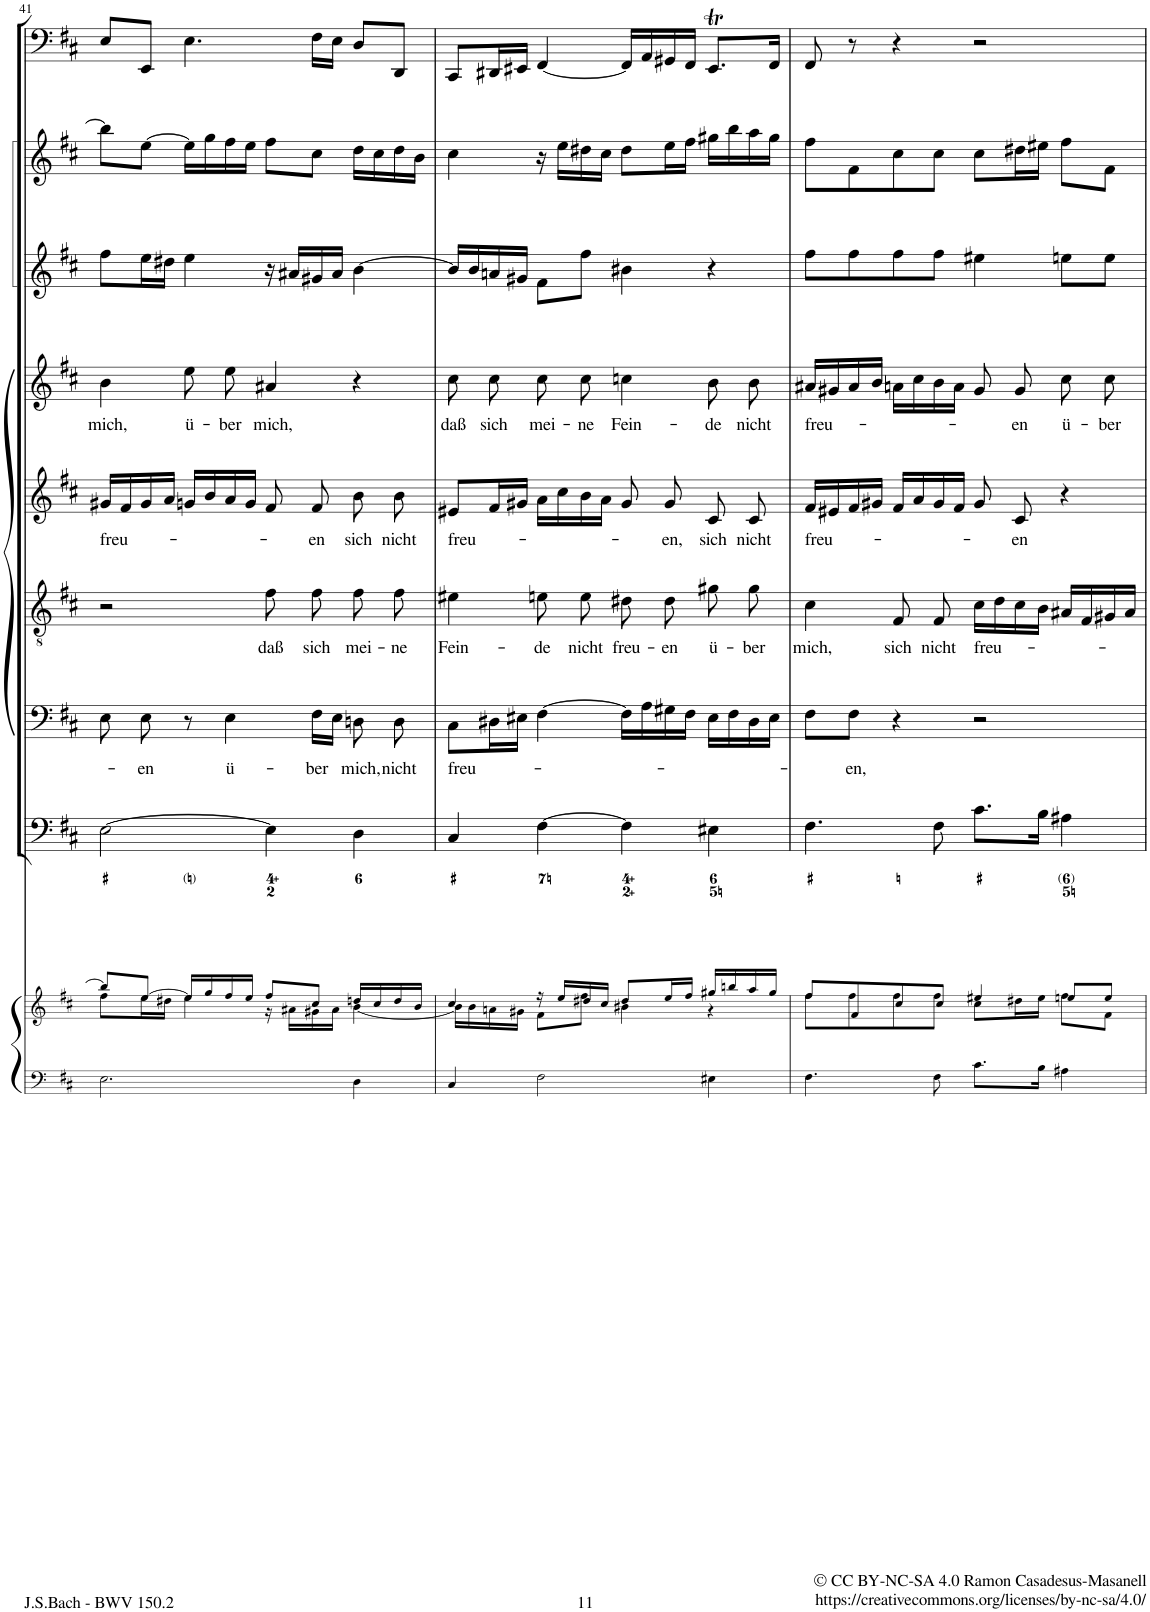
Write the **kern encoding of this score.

**kern	**kern	**kern	**kern	**text	**kern	**text	**kern	**text	**kern	**text	**kern	**kern	**kern
*part9	*part9	*part8	*part7	*part7	*part6	*part6	*part5	*part5	*part4	*part4	*part3	*part2	*part1
*staff10	*staff9	*staff8	*staff7	*staff7	*staff6	*staff6	*staff5	*staff5	*staff4	*staff4	*staff3	*staff2	*staff1
*I"Piano reduction	*	*I"Continuo	*I"Basso	*	*I"Tenore	*	*I"Alto	*	*I"Soprano	*	*I"Violino II	*I"Violino I	*I"Fagotto
*I'Pno	*	*	*	*	*	*	*	*	*	*	*I'Vln	*I'Vln	*
!!LO:PB:g=z
*clefF4	*clefG2	*clefF4	*clefF4	*	*clefGv2	*	*clefG2	*	*clefG2	*	*clefG2	*clefG2	*clefF4
*k[f#c#]	*k[f#c#]	*k[f#c#]	*k[f#c#]	*	*k[f#c#]	*	*k[f#c#]	*	*k[f#c#]	*	*k[f#c#]	*k[f#c#]	*k[f#c#]
*M4/4	*M4/4	*M4/4	*M4/4	*	*M4/4	*	*M4/4	*	*M4/4	*	*M4/4	*M4/4	*M4/4
*met(c)	*met(c)	*met(c)	*met(c)	*	*met(c)	*	*met(c)	*	*met(c)	*	*met(c)	*met(c)	*met(c)
=41	=41	=41	=41	=41	=41	=41	=41	=41	=41	=41	=41	=41	=41
*	*^	*	*	*	*	*	*	*	*	*	*	*	*
!	!	!	!	!	!	!	!	!	!LO:LY:b	!	!LO:LY:b	!	!	!
2.E\	8bb/L]	8ff#\L	[2E\	8E\	.	2r	.	16g#X/LL	freu-	4b\	mich,	8ff#\L	8bb\L]	8E/L
.	.	.	.	.	.	.	.	16f#/	.	.	.	.	.	.
!	!	!	!	!	!LO:LY:b	!	!	!	!	!	!	!	!	!
.	[8ee/J	16ee\L	.	8E\	-en	.	.	16g#/	.	.	.	16ee\L	[8ee\J	8EE/J
.	.	16dd#X\JJ	.	.	.	.	.	16a/JJ	.	.	.	16dd#X\JJ	.	.
!	!	!	!	!	!	!	!	!	!	!	!LO:LY:b	!	!	!
.	16ee/LL]	4ee\	.	8r	.	.	.	16gn/LL	.	8ee\	ü-	4ee\	16ee\LL]	4.E\
.	16gg/	.	.	.	.	.	.	16b/	.	.	.	.	16gg\	.
!	!	!	!	!	!LO:LY:b	!	!	!	!	!	!LO:LY:b	!	!	!
.	16ff#/	.	.	4E\	ü-	.	.	16a/	.	8ee\	ber	.	16ff#\	.
.	16ee/JJ	.	.	.	.	.	.	16g/JJ	.	.	.	.	16ee\JJ	.
!	!	!	!	!	!	!	!LO:LY:b	!	!	!	!LO:LY:b	!	!	!
.	8ff#/L	16r	4E\]	.	.	8f#\	daß	8f#/	.	4a#X/	mich,	16r	8ff#\L	.
.	.	16a#X\LL	.	.	.	.	.	.	.	.	.	16a#X/LL	.	.
!	!	!	!	!	!LO:LY:b	!	!LO:LY:b	!	!LO:LY:b	!	!	!	!	!
.	8cc#/J	16g#X\	.	16F#\LL	-ber	8f#\	sich	8f#/	-en	.	.	16g#X/	8cc#\J	16F#\LL
.	.	16a#\JJ	.	16E\JJ	.	.	.	.	.	.	.	16a#/JJ	.	16E\JJ
!	!	!	!	!	!LO:LY:b	!	!LO:LY:b	!	!LO:LY:b	!	!	!	!	!
4D\	16ddn/LL	[4b\	4D\	8Dn\	mich,	8f#\	mei-	8b\	sich	4r	.	[4b\	16dd\LL	8D/L
.	16cc#/	.	.	.	.	.	.	.	.	.	.	.	16cc#\	.
!	!	!	!	!	!LO:LY:b	!	!LO:LY:b	!	!LO:LY:b	!	!	!	!	!
.	16dd/	.	.	8D\	nicht	8f#\	ne	8b\	nicht	.	.	.	16dd\	8DD/J
.	16b/JJ	.	.	.	.	.	.	.	.	.	.	.	16b\JJ	.
=42	=42	=42	=42	=42	=42	=42	=42	=42	=42	=42	=42	=42	=42	=42
!	!	!	!	!	!LO:LY:b	!	!LO:LY:b	!	!LO:LY:b	!	!LO:LY:b	!	!	!
4C#/	4cc#/	16b\LL]	4C#/	8C#\L	freu-	4e#X\	Fein-	8e#X/L	freu-	8cc#\	daß	16b/LL]	4cc#\	8CC#/L
.	.	16b\	.	.	.	.	.	.	.	.	.	16b/	.	.
!	!	!	!	!	!	!	!	!	!	!	!LO:LY:b	!	!	!
.	.	16an\	.	16D#X\L	.	.	.	16f#/L	.	8cc#\	sich	16an/	.	16DD#X/L
.	.	16g#X\JJ	.	16E#X\JJ	.	.	.	16g#X/JJ	.	.	.	16g#X/JJ	.	16EE#X/JJ
!	!	!	!	!	!	!	!LO:LY:b	!	!	!	!LO:LY:b	!	!	!
2F#\	16r	8f#\L	[4F#\	[4F#\	.	8en\	de	16a\LL	.	8cc#\	mei-	8f#\L	16r	[4FF#/
.	16ee/LL	.	.	.	.	.	.	16cc#\	.	.	.	.	16ee\LL	.
!	!	!	!	!	!	!	!LO:LY:b	!	!	!	!LO:LY:b	!	!	!
.	16dd#X/	8ff#\J	.	.	.	8e\	nicht	16b\	.	8cc#\	ne	8ff#\J	16dd#X\	.
.	16cc#/JJ	.	.	.	.	.	.	16a\JJ	.	.	.	.	16cc#\JJ	.
!	!	!	!	!	!	!	!LO:LY:b	!	!	!	!LO:LY:b	!	!	!
.	8dd#/L	4b#X\	4F#\]	16F#\LL]	.	8d#X\	freu-	8g#/	.	4ccn\	Fein-	4b#X\	8dd#\L	16FF#/LL]
.	.	.	.	16A\	.	.	.	.	.	.	.	.	.	16AA/
!	!	!	!	!	!	!	!LO:LY:b	!	!LO:LY:b	!	!	!	!	!
.	16ee/L	.	.	16G#X\	.	8d#\	en	8g#/	-en,	.	.	.	16ee\L	16GG#X/
.	16ff#/JJ	.	.	16F#\JJ	.	.	.	.	.	.	.	.	16ff#\JJ	16FF#/JJ
!	!	!	!	!	!	!	!LO:LY:b	!	!LO:LY:b	!	!LO:LY:b	!	!	!
4E#X\	16gg#X/LL	4r	4E#X\	16E#\LL	.	8g#X\	ü-	8c#/	sich	8b\	de	4r	16gg#X\LL	8.EE#t/L
.	16bbn/	.	.	16F#\	.	.	.	.	.	.	.	.	16bb\	.
!	!	!	!	!	!	!	!LO:LY:b	!	!LO:LY:b	!	!LO:LY:b	!	!	!
.	16aa/	.	.	16D#\	.	8g#\	ber	8c#/	nicht	8b\	nicht	.	16aa\	.
.	16gg#/JJ	.	.	16E#\JJ	.	.	.	.	.	.	.	.	16gg#\JJ	16FF#/Jk
=43	=43	=43	=43	=43	=43	=43	=43	=43	=43	=43	=43	=43	=43	=43
!	!	!	!	!	!	!	!LO:LY:b	!	!LO:LY:b	!	!LO:LY:b	!	!	!
4.F#\	8ff#/L	8ff#\L	4.F#\	8F#\L	.	4c#\	mich,	16f#/LL	freu-	16a#X/LL	freu-	8ff#\L	8ff#\L	8FF#/
.	.	.	.	.	.	.	.	16e#X/	.	16g#X/	.	.	.	.
!	!	!	!	!	!LO:LY:b	!	!	!	!	!	!	!	!	!
.	8f#/	8ff#\	.	8F#\J	-en,	.	.	16f#/	.	16a#/	.	8ff#\	8f#\	8r
.	.	.	.	.	.	.	.	16g#X/JJ	.	16b/JJ	.	.	.	.
!	!	!	!	!	!	!	!LO:LY:b	!	!	!	!	!	!	!
.	8cc#/	8ff#\	.	4r	.	8F#/	sich	16f#/LL	.	16an\LL	.	8ff#\	8cc#\	4r
.	.	.	.	.	.	.	.	16a/	.	16cc#\	.	.	.	.
!	!	!	!	!	!	!	!LO:LY:b	!	!	!	!	!	!	!
8F#\	8cc#/J	8ff#\J	8F#\	.	.	8F#/	nicht	16g#/	.	16b\	.	8ff#\J	8cc#\J	.
.	.	.	.	.	.	.	.	16f#/JJ	.	16a\JJ	.	.	.	.
!	!	!	!	!	!	!	!LO:LY:b	!	!	!	!	!	!	!
8.c#\L	4ee#X/	8cc#\L	8.c#\L	2r	.	16c#\LL	freu-	8g#/	.	8g#/	.	4ee#X\	8cc#\L	2r
.	.	.	.	.	.	16d\	.	.	.	.	.	.	.	.
!	!	!	!	!	!	!	!	!	!LO:LY:b	!	!LO:LY:b	!	!	!
.	.	16dd#X\L	.	.	.	16c#\	.	8c#/	-en	8g#/	en	.	16dd#X\L	.
16B\Jk	.	16ee#\JJ	16B\Jk	.	.	16B\JJ	.	.	.	.	.	.	16ee#X\JJ	.
!	!	!	!	!	!	!	!	!	!	!	!LO:LY:b	!	!	!
4A#X\	8een/L	8ff#\L	4A#X\	.	.	16A#X/LL	.	4r	.	8cc#\	ü-	8een\L	8ff#\L	.
.	.	.	.	.	.	16F#/	.	.	.	.	.	.	.	.
!	!	!	!	!	!	!	!	!	!	!	!LO:LY:b	!	!	!
.	8ee/J	8f#\J	.	.	.	16G#X/	.	.	.	8cc#\	ber	8ee\J	8f#\J	.
.	.	.	.	.	.	16A#/JJ	.	.	.	.	.	.	.	.
*	*v	*v	*	*	*	*	*	*	*	*	*	*	*	*
=	=	=	=	=	=	=	=	=	=	=	=	=	=
*-	*-	*-	*-	*-	*-	*-	*-	*-	*-	*-	*-	*-	*-
